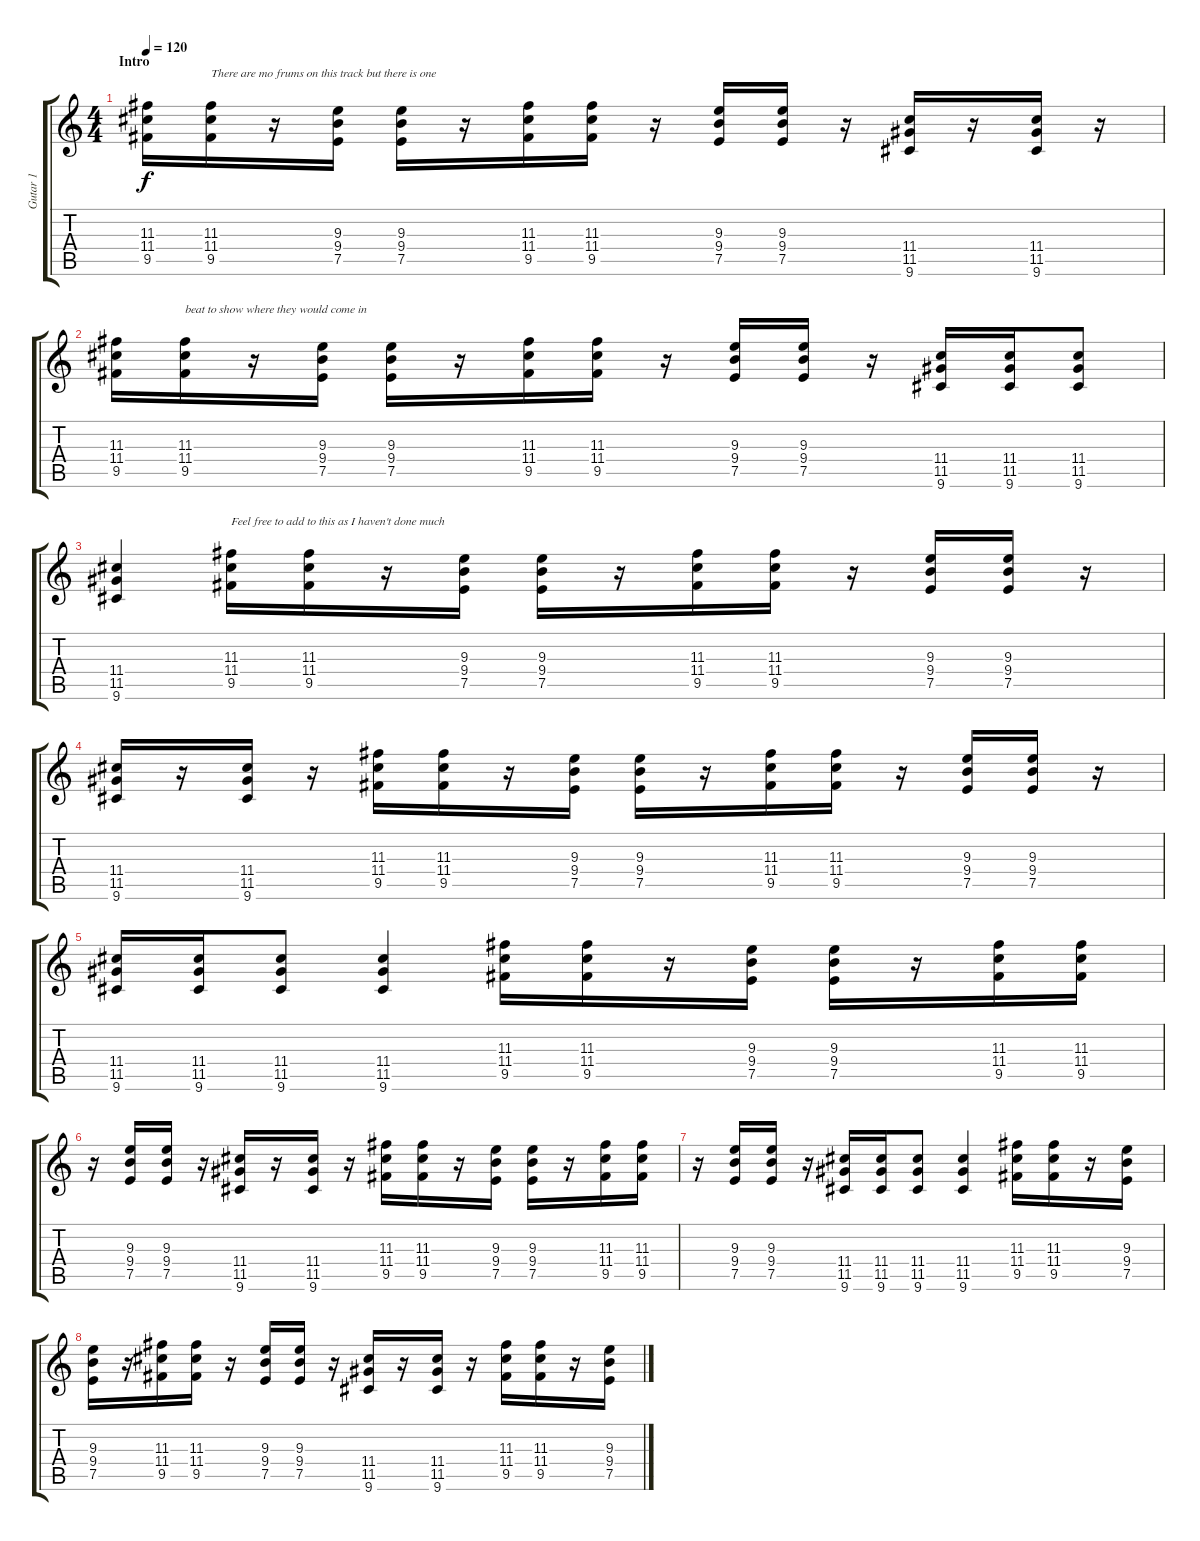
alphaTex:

\track ("Gutar 1" "Gutar 1") {instrument electricguitarclean}
\staff {score tabs}
\tuning (E4 B3 G3 D3 A2 E2) {hide}
\ts (4 4)
\section ("" "Intro")
\tempo 120
\clef g2
\ks c
(11.3 11.4 9.5).16{dy f instrument electricguitarclean} (11.3 11.4 9.5).16{txt "There are mo frums on this track but there is one"} r.16 (9.3 9.4 7.5).16 (9.3 9.4 7.5).16 r.16 (11.3 11.4 9.5).16 (11.3 11.4 9.5).16 r.16 (9.3 9.4 7.5).16 (9.3 9.4 7.5).16 r.16 (11.4 11.5 9.6).16 r.16 (11.4 11.5 9.6).16 r.16 |
(11.3 11.4 9.5).16 (11.3 11.4 9.5).16{txt "beat to show where they would come in"} r.16 (9.3 9.4 7.5).16 (9.3 9.4 7.5).16 r.16 (11.3 11.4 9.5).16 (11.3 11.4 9.5).16 r.16 (9.3 9.4 7.5).16 (9.3 9.4 7.5).16 r.16 (11.4 11.5 9.6).16 (11.4 11.5 9.6).16 (11.4 11.5 9.6).8 |
(11.4 11.5 9.6).4 (11.3 11.4 9.5).16{txt "Feel free to add to this as I haven't done much"} (11.3 11.4 9.5).16 r.16 (9.3 9.4 7.5).16 (9.3 9.4 7.5).16 r.16 (11.3 11.4 9.5).16 (11.3 11.4 9.5).16 r.16 (9.3 9.4 7.5).16 (9.3 9.4 7.5).16 r.16 |
(11.4 11.5 9.6).16 r.16 (11.4 11.5 9.6).16 r.16 (11.3 11.4 9.5).16 (11.3 11.4 9.5).16 r.16 (9.3 9.4 7.5).16 (9.3 9.4 7.5).16 r.16 (11.3 11.4 9.5).16 (11.3 11.4 9.5).16 r.16 (9.3 9.4 7.5).16 (9.3 9.4 7.5).16 r.16 |
(11.4 11.5 9.6).16 (11.4 11.5 9.6).16 (11.4 11.5 9.6).8 (11.4 11.5 9.6).4 (11.3 11.4 9.5).16 (11.3 11.4 9.5).16 r.16 (9.3 9.4 7.5).16 (9.3 9.4 7.5).16 r.16 (11.3 11.4 9.5).16 (11.3 11.4 9.5).16 |
r.16 (9.3 9.4 7.5).16 (9.3 9.4 7.5).16 r.16 (11.4 11.5 9.6).16 r.16 (11.4 11.5 9.6).16 r.16 (11.3 11.4 9.5).16 (11.3 11.4 9.5).16 r.16 (9.3 9.4 7.5).16 (9.3 9.4 7.5).16 r.16 (11.3 11.4 9.5).16 (11.3 11.4 9.5).16 |
r.16 (9.3 9.4 7.5).16 (9.3 9.4 7.5).16 r.16 (11.4 11.5 9.6).16 (11.4 11.5 9.6).16 (11.4 11.5 9.6).8 (11.4 11.5 9.6).4 (11.3 11.4 9.5).16 (11.3 11.4 9.5).16 r.16 (9.3 9.4 7.5).16 |
(9.3 9.4 7.5).16 r.16 (11.3 11.4 9.5).16 (11.3 11.4 9.5).16 r.16 (9.3 9.4 7.5).16 (9.3 9.4 7.5).16 r.16 (11.4 11.5 9.6).16 r.16 (11.4 11.5 9.6).16 r.16 (11.3 11.4 9.5).16 (11.3 11.4 9.5).16 r.16 (9.3 9.4 7.5).16
